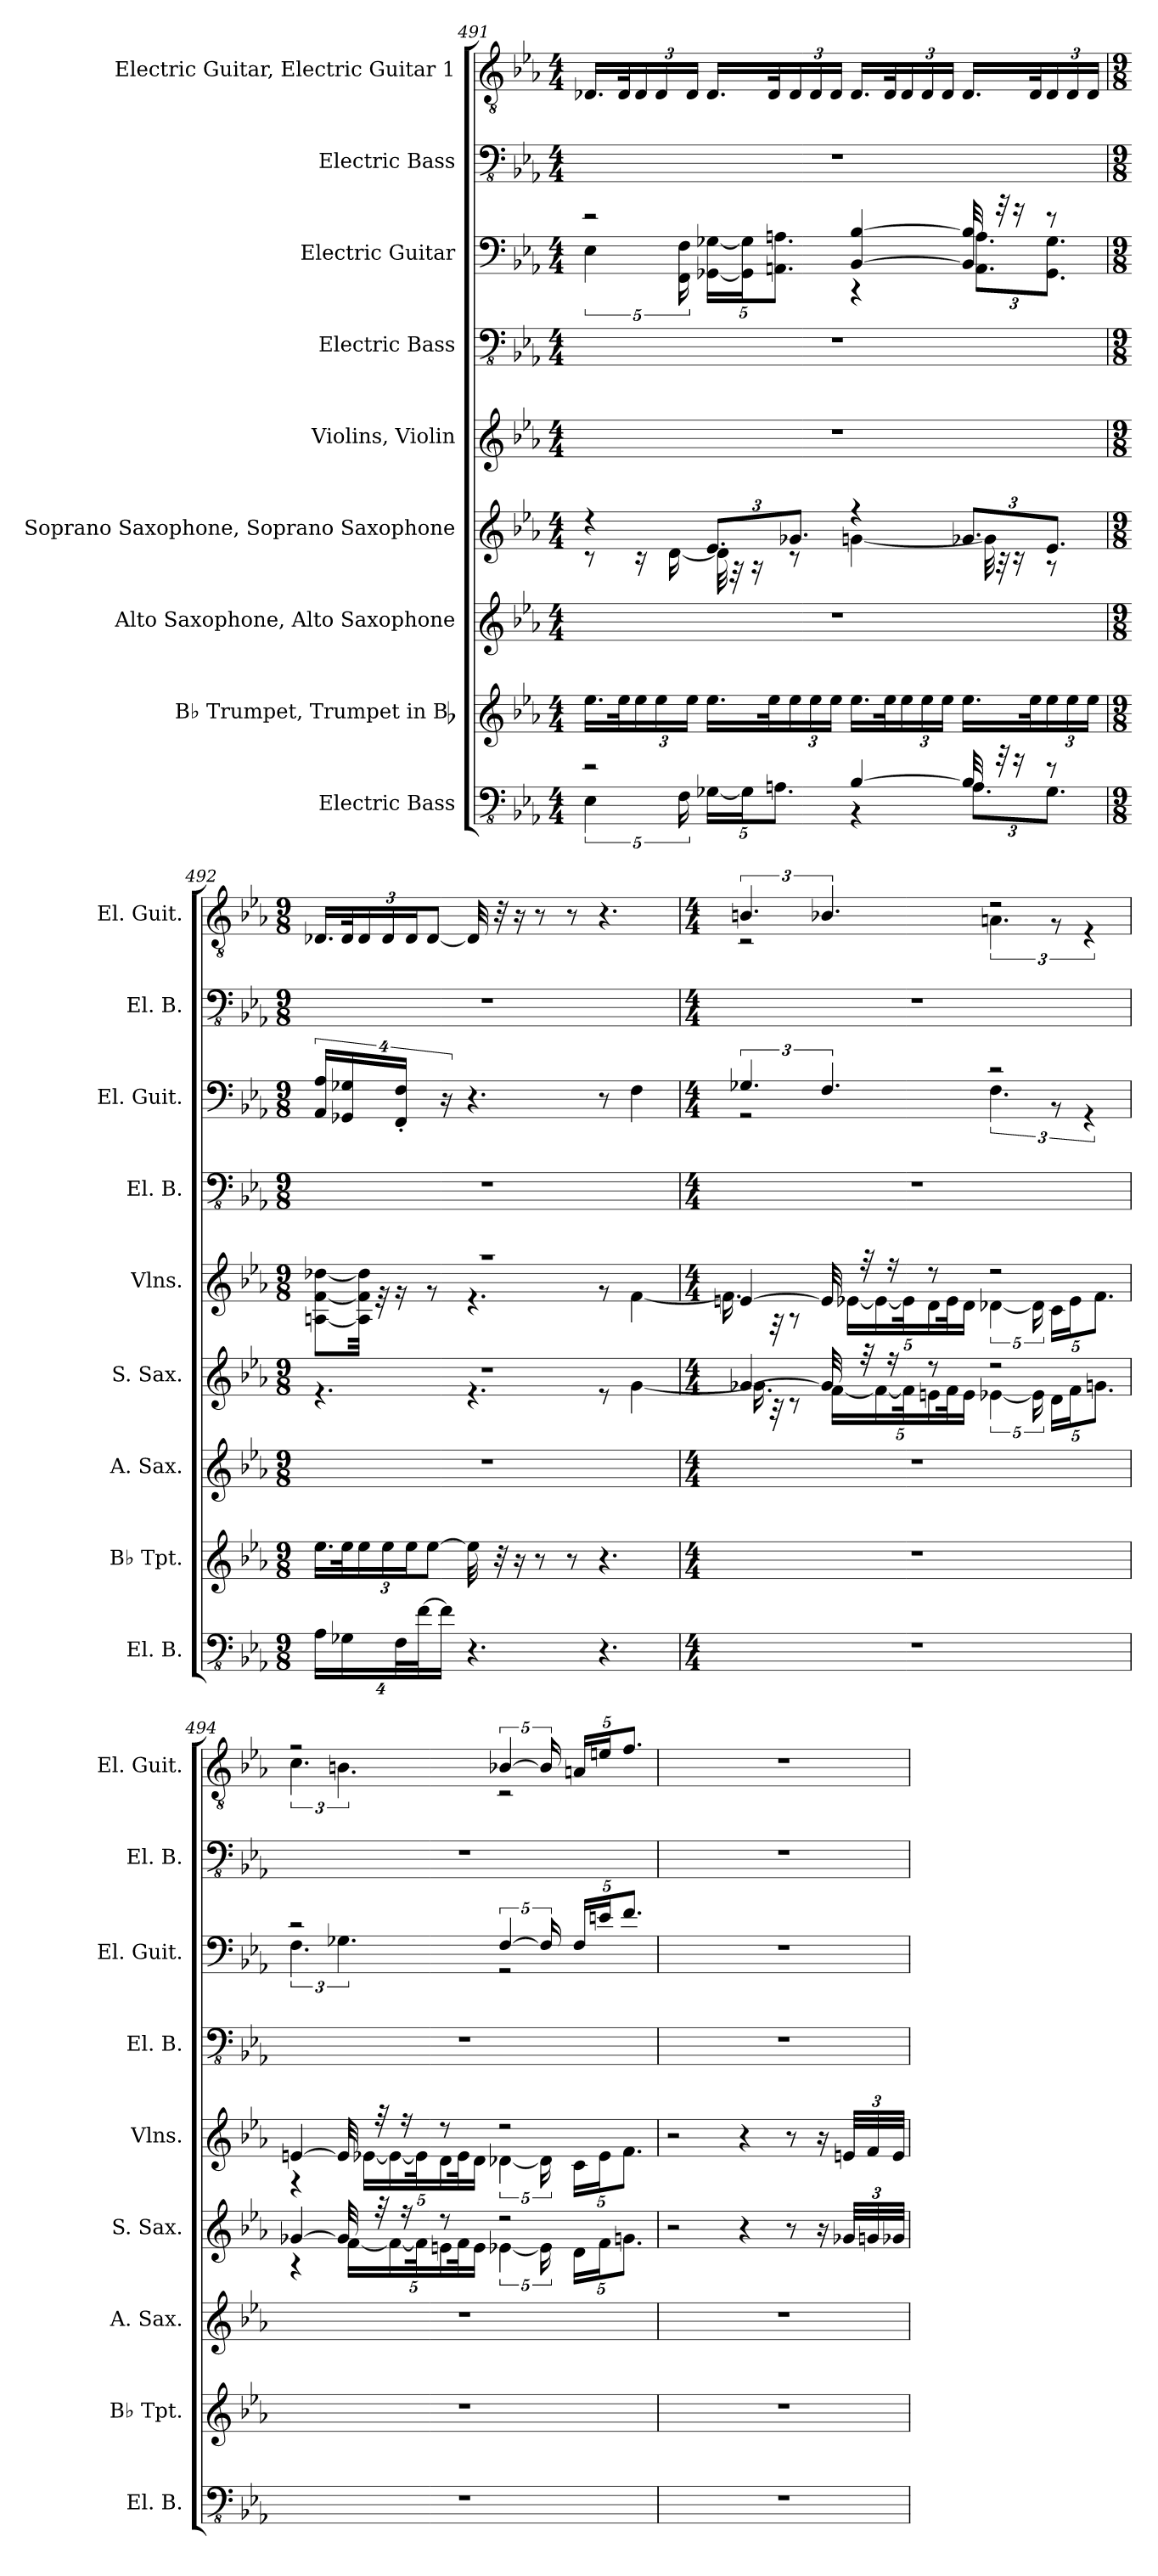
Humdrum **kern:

**kern	**kern	**kern	**kern	**kern	**kern	**kern	**kern	**kern
*part9	*part8	*part7	*part6	*part5	*part4	*part3	*part2	*part1
*staff9	*staff8	*staff7	*staff6	*staff5	*staff4	*staff3	*staff2	*staff1
*I"Electric Bass	*I"B♭ Trumpet, Trumpet in Bb	*I"Alto Saxophone, Alto Saxophone	*I"Soprano Saxophone, Soprano Saxophone	*I"Violins, Violin	*I"Electric Bass	*I"Electric Guitar	*I"Electric Bass	*I"Electric Guitar, Electric Guitar 1
*I'El. B.	*I'B♭ Tpt.	*I'A. Sax.	*I'S. Sax.	*I'Vlns.	*I'El. B.	*I'El. Guit.	*I'El. B.	*I'El. Guit.
!!LO:PB:g=z
*clefFv4	*clefG2	*clefG2	*clefG2	*clefG2	*clefFv4	*clefF4	*clefFv4	*clefGv2
*	*ITrd1c2	*ITrd5c9	*ITrd1c2	*	*	*	*	*
*k[b-e-a-]	*k[b-e-a-d-g-]	*k[b-e-a-d-g-c-]	*k[b-e-a-d-g-]	*k[b-e-a-]	*k[b-e-a-]	*k[b-e-a-]	*k[b-e-a-]	*k[b-e-a-]
*M4/4	*M4/4	*M4/4	*M4/4	*M4/4	*M4/4	*M4/4	*M4/4	*M4/4
=491	=491	=491	=491	=491	=491	=491	=491	=491
*^	*	*	*^	*	*	*^	*	*
2r	5EE-\	16.dd-\LL	1r	4r	8r	1r	1r	2r	5E-\	1r	16.D-X/LL
.	.	32dd-\K	.	.	.	.	.	.	.	.	32D-/K
*	*	*Xbrackettup	*	*	*	*	*	*	*	*	*Xbrackettup
.	.	24dd-\	.	.	16r	.	.	.	.	.	24D-/
.	.	24dd-\	.	.	.	.	.	.	.	.	24D-/
.	.	.	.	.	[16c\	.	.	.	.	.	.
.	20FF\	.	.	.	.	.	.	.	20FF\ 20F\	.	.
.	.	24dd-\JJ	.	.	.	.	.	.	.	.	24D-/JJ
*	*	*	*	*Xbrackettup	*	*	*	*	*	*	*
.	[20GG-X\LL	16.dd-\LL	.	12.d-/L	32c\]	.	.	.	[20GG-X\ [20G-X\LL	.	16.D-/LL
.	.	.	.	.	32r	.	.	.	.	.	.
.	20GG-\J]	.	.	.	.	.	.	.	20GG-\] 20G-\]J	.	.
.	.	.	.	.	16r	.	.	.	.	.	.
.	.	32dd-\K	.	.	.	.	.	.	.	.	32D-/K
.	10.AAn\J	.	.	.	.	.	.	.	10.AAn\ 10.An\J	.	.
.	.	24dd-\	.	12.f-X/J	8r	.	.	.	.	.	24D-/
.	.	24dd-\	.	.	.	.	.	.	.	.	24D-/
.	.	24dd-\JJ	.	.	.	.	.	.	.	.	24D-/JJ
[4BB-/	4r	16.dd-\LL	.	4r	[4fn\	.	.	[4BB-/ [4B-/	4r	.	16.D-/LL
.	.	32dd-\K	.	.	.	.	.	.	.	.	32D-/K
.	.	24dd-\	.	.	.	.	.	.	.	.	24D-/
.	.	24dd-\	.	.	.	.	.	.	.	.	24D-/
.	.	24dd-\JJ	.	.	.	.	.	.	.	.	24D-/JJ
*	*Xbrackettup	*	*	*	*	*	*	*	*Xbrackettup	*	*
32BB-/]	12.AA\L	16.dd-\LL	.	12.f-X/L	32f\]	.	.	32BB-/] 32B-/]	12.AA\ 12.A\L	.	16.D-/LL
32r	.	.	.	.	32r	.	.	32r	.	.	.
16r	.	.	.	.	16r	.	.	16r	.	.	.
.	.	32dd-\K	.	.	.	.	.	.	.	.	32D-/K
8r	12.GG-\J	24dd-\	.	12.d-/J	8r	.	.	8r	12.GG-\ 12.G-\J	.	24D-/
.	.	24dd-\	.	.	.	.	.	.	.	.	24D-/
.	.	24dd-\JJ	.	.	.	.	.	.	.	.	24D-/JJ
*v	*v	*	*	*	*	*	*	*v	*v	*	*
!!LO:PB:g=z
=492	=492	=492	=492	=492	=492	=492	=492	=492	=492
*M9/8	*M9/8	*M9/8	*M9/8	*	*M9/8	*M9/8	*M9/8	*M9/8	*M9/8
*	*	*	*	*	*^	*	*	*	*
*	*	*	*	*	*	*	*	*brackettup	*	*
32%3AA-\L	16.dd-\LL	8%9r	8%9r	4.r	8%9r	[8An\ [8f\ [8dd-X\L	8%9r	32%3AA-/ 32%3A-/L	8%9r	16.D-X/LL
32%3GG-X\	32dd-\K	.	.	.	.	.	.	32%3GG-X/ 32%3G-X/	.	32D-/K
.	24dd-\	.	.	.	.	32A\] 32f\] 32dd-\]Jkk	.	.	.	24D-/
.	.	.	.	.	.	32r	.	.	.	.
.	24dd-\	.	.	.	.	.	.	.	.	24D-/
64%3FF\L	.	.	.	.	.	16r	.	32%3FF/' 32%3F/'J	.	.
.	24dd-\J	.	.	.	.	.	.	.	.	24D-/J
[64%3F\J	.	.	.	.	.	.	.	.	.	.
.	[8dd-\J	.	.	.	.	8r	.	.	.	[8D-/J
32%3F\J]	.	.	.	.	.	.	.	32%3r	.	.
4.r	32dd-\]	.	.	4.r	.	4.r	.	4.r	.	32D-/]
.	32r	.	.	.	.	.	.	.	.	32r
.	16r	.	.	.	.	.	.	.	.	16r
.	8r	.	.	.	.	.	.	.	.	8r
.	8r	.	.	.	.	.	.	.	.	8r
4.r	4.r	.	.	8r	.	8r	.	8r	.	4.r
.	.	.	.	[4f\	.	[4f\	.	4F\	.	.
=493	=493	=493	=493	=493	=493	=493	=493	=493	=493	=493
*M4/4	*M4/4	*M4/4	*M4/4	*	*M4/4	*	*M4/4	*M4/4	*M4/4	*M4/4
*	*	*	*	*	*	*	*	*^	*	*
*	*	*	*	*	*	*	*	*	*	*	*brackettup
*	*	*	*	*	*	*	*	*	*	*	*^
1r	1r	1r	[4f-X/	16.f\]	[4en/	16.f\]	1r	6.G-X/	2r	1r	6.Bn/	2r
.	.	.	.	32r	.	32r	.	.	.	.	.	.
.	.	.	.	8r	.	8r	.	.	.	.	.	.
*	*	*	*	*	*	*Xbrackettup	*	*	*	*	*	*
.	.	.	32f-/]	[20e-\LL	32e/]	[20e-X\LL	.	6.F/	.	.	6.B-X/	.
.	.	.	32r	.	32r	.	.	.	.	.	.	.
.	.	.	.	20e-\_	.	20e-\_	.	.	.	.	.	.
.	.	.	16r	.	16r	.	.	.	.	.	.	.
.	.	.	.	40e-\K]	.	40e-\K]	.	.	.	.	.	.
.	.	.	8r	20dn\	8r	20d\	.	.	.	.	.	.
.	.	.	.	40e-\K	.	40e-\K	.	.	.	.	.	.
.	.	.	.	20d\JJ	.	20d\JJ	.	.	.	.	.	.
*	*	*	*	*brackettup	*	*brackettup	*	*	*	*	*	*
.	.	.	2r	[5d-X\	2r	[5d-X\	.	2r	6.F\	.	2r	6.An\
.	.	.	.	20d-\]	.	20d-\]	.	.	.	.	.	.
.	.	.	.	20c\LL	.	20c\LL	.	.	12r	.	.	12r
.	.	.	.	20e-\J	.	20e-\J	.	.	.	.	.	.
.	.	.	.	.	.	.	.	.	6r	.	.	6r
.	.	.	.	10.fn\J	.	10.f\J	.	.	.	.	.	.
!!LO:PB:g=z	!!
=494	=494	=494	=494	=494	=494	=494	=494	=494	=494	=494	=494	=494
1r	1r	1r	[4f-X/	4r	[4en/	4r	1r	2r	6.F\	1r	2r	6.c\
*	*	*	*	*Xbrackettup	*	*Xbrackettup	*	*	*	*	*	*
.	.	.	32f-/]	[20e-\LL	32e/]	[20e-X\LL	.	.	6.G-X\	.	.	6.Bn\
.	.	.	32r	.	32r	.	.	.	.	.	.	.
.	.	.	.	20e-\_	.	20e-\_	.	.	.	.	.	.
.	.	.	16r	.	16r	.	.	.	.	.	.	.
.	.	.	.	40e-\K]	.	40e-\K]	.	.	.	.	.	.
.	.	.	8r	20dn\	8r	20d\	.	.	.	.	.	.
.	.	.	.	40e-\K	.	40e-\K	.	.	.	.	.	.
.	.	.	.	20d\JJ	.	20d\JJ	.	.	.	.	.	.
*	*	*	*	*brackettup	*	*brackettup	*	*	*	*	*	*
.	.	.	2r	[5d-X\	2r	[5d-X\	.	[5F/	2r	.	[5B-X/	2r
.	.	.	.	20d-\]	.	20d-\]	.	20F/]	.	.	20B-/]	.
.	.	.	.	20c\LL	.	20c\LL	.	20F/LL	.	.	20An/LL	.
.	.	.	.	20e-\J	.	20e-\J	.	20en/J	.	.	20en/J	.
.	.	.	.	10.fn\J	.	10.f\J	.	10.f/J	.	.	10.f/J	.
*	*	*	*v	*v	*	*	*	*v	*v	*	*v	*v
*	*	*	*	*v	*v	*	*	*	*
=495	=495	=495	=495	=495	=495	=495	=495	=495
1r	1r	1r	2r	2r	1r	1r	1r	1r
.	.	.	4r	4r	.	.	.	.
.	.	.	8r	8r	.	.	.	.
.	.	.	16r	16r	.	.	.	.
*	*	*	*Xbrackettup	*Xbrackettup	*	*	*	*
.	.	.	48f-X/LLL	48en/LLL	.	.	.	.
.	.	.	48fn/	48f/	.	.	.	.
.	.	.	48f-X/JJJ	48e/JJJ	.	.	.	.
=	=	=	=	=	=	=	=	=
*-	*-	*-	*-	*-	*-	*-	*-	*-
